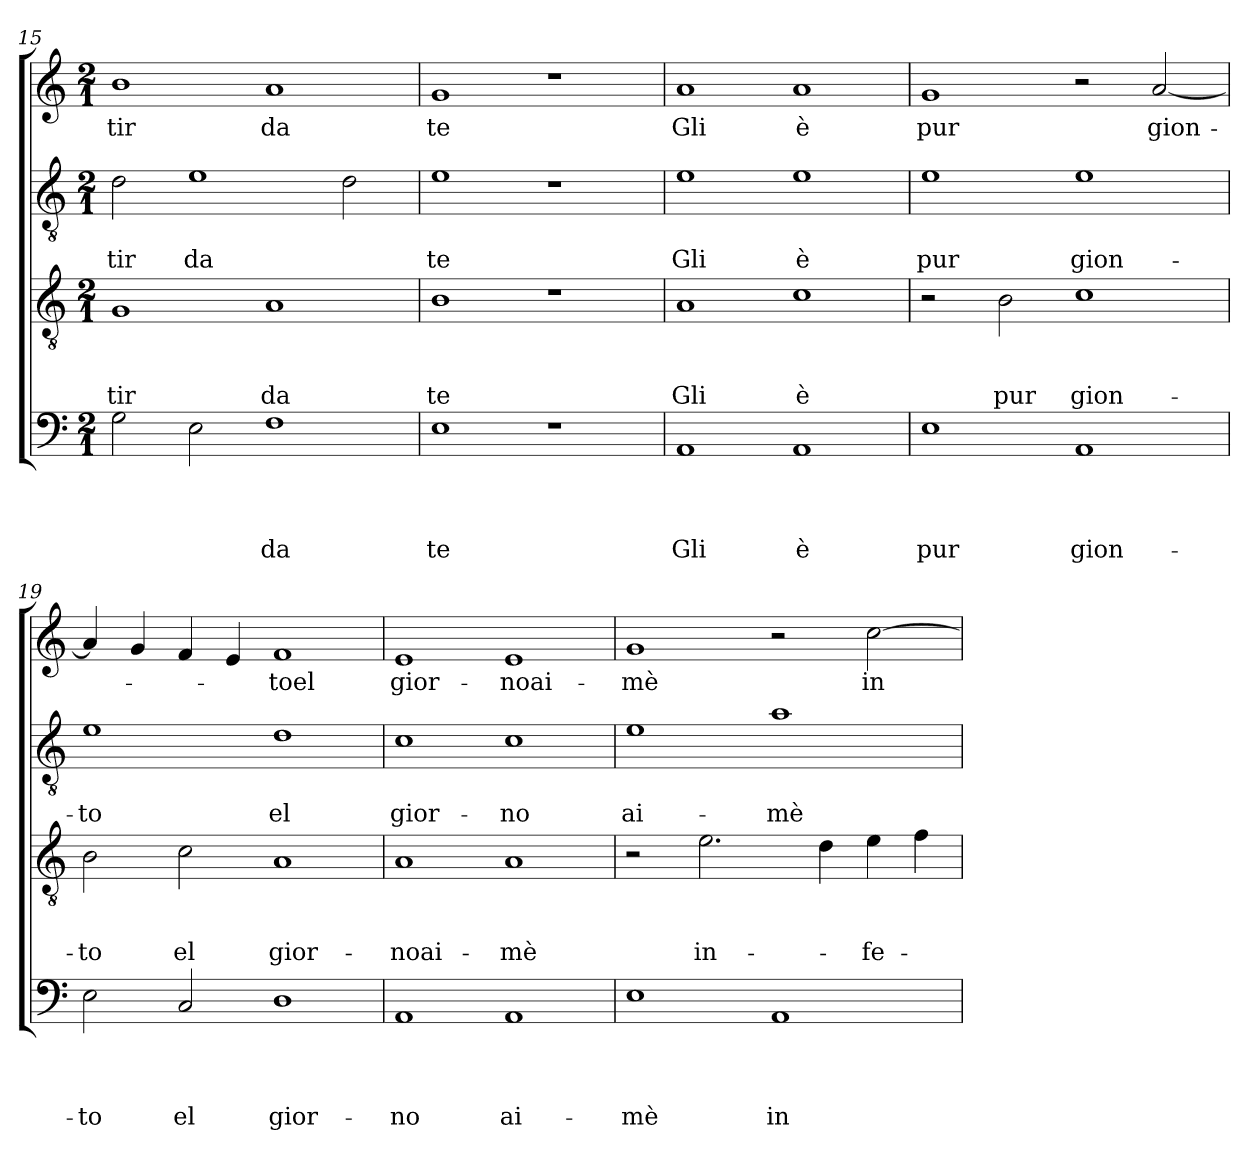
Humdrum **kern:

**kern	**text	**text	**text	**text	**kern	**text	**text	**text	**kern	**text	**text	**kern	**text
*part4	*part4	*part4	*part4	*part4	*part3	*part3	*part3	*part3	*part2	*part2	*part2	*part1	*part1
*staff4	*staff4	*staff4	*staff4	*staff4	*staff3	*staff3	*staff3	*staff3	*staff2	*staff2	*staff2	*staff1	*staff1
*clefF4	*	*	*	*	*clefGv2	*	*	*	*clefGv2	*	*	*clefG2	*
*k[]	*	*	*	*	*k[]	*	*	*	*k[]	*	*	*k[]	*
*C:	*	*	*	*	*C:	*	*	*	*C:	*	*	*C:	*
*M2/1	*	*	*	*	*M2/1	*	*	*	*M2/1	*	*	*M2/1	*
=15	=15	=15	=15	=15	=15	=15	=15	=15	=15	=15	=15	=15	=15
2G\	.	.	.	.	1G	.	.	-tir	2d\	.	-tir	1b	-tir
2E\	.	.	.	.	.	.	.	.	1e	.	da	.	.
1F	.	.	.	da	1A	.	.	da	.	.	.	1a	da
.	.	.	.	.	.	.	.	.	2d\	.	.	.	.
=16	=16	=16	=16	=16	=16	=16	=16	=16	=16	=16	=16	=16	=16
1E	.	.	.	te	1B	.	.	te	1e	.	te	1g	te
1r	.	.	.	.	1r	.	.	.	1r	.	.	1r	.
=17	=17	=17	=17	=17	=17	=17	=17	=17	=17	=17	=17	=17	=17
1AA	.	.	.	Gli	1A	.	.	Gli	1e	.	Gli	1a	Gli
1AA	.	.	.	è	1c	.	.	è	1e	.	è	1a	è
=18	=18	=18	=18	=18	=18	=18	=18	=18	=18	=18	=18	=18	=18
1E	.	.	.	pur	2r	.	.	.	1e	.	pur	1g	pur
.	.	.	.	.	2B\	.	.	pur	.	.	.	.	.
1AA	.	.	.	gion-	1c	.	.	gion-	1e	.	gion-	2r	.
.	.	.	.	.	.	.	.	.	.	.	.	[2a/	gion-
!!LO:LB:g=z
=19	=19	=19	=19	=19	=19	=19	=19	=19	=19	=19	=19	=19	=19
2E\	.	.	.	-to	2B\	.	.	-to	1e	.	-to	4a/]	.
.	.	.	.	.	.	.	.	.	.	.	.	4g/	.
2C/	.	.	.	el	2c\	.	.	el	.	.	.	4f/	.
.	.	.	.	.	.	.	.	.	.	.	.	4e/	.
1D	.	.	.	gior-	1A	.	.	gior-	1d	.	el	1f	-toel
=20	=20	=20	=20	=20	=20	=20	=20	=20	=20	=20	=20	=20	=20
1AA	.	.	.	-no	1A	.	.	-noai-	1c	.	gior-	1e	gior-
1AA	.	.	.	ai-	1A	.	.	-mè	1c	.	-no	1e	-noai-
=21	=21	=21	=21	=21	=21	=21	=21	=21	=21	=21	=21	=21	=21
1E	.	.	.	-mè	2r	.	.	.	1e	.	ai-	1g	-mè
.	.	.	.	.	2.e\	.	.	in-	.	.	.	.	.
1AA	.	.	.	in-	.	.	.	.	1a	.	-mè	2r	.
.	.	.	.	.	4d\	.	.	.	.	.	.	.	.
.	.	.	.	.	4e\	.	.	-fe-	.	.	.	[2cc\	in-
.	.	.	.	.	4f\	.	.	.	.	.	.	.	.
=	=	=	=	=	=	=	=	=	=	=	=	=	=
*-	*-	*-	*-	*-	*-	*-	*-	*-	*-	*-	*-	*-	*-
